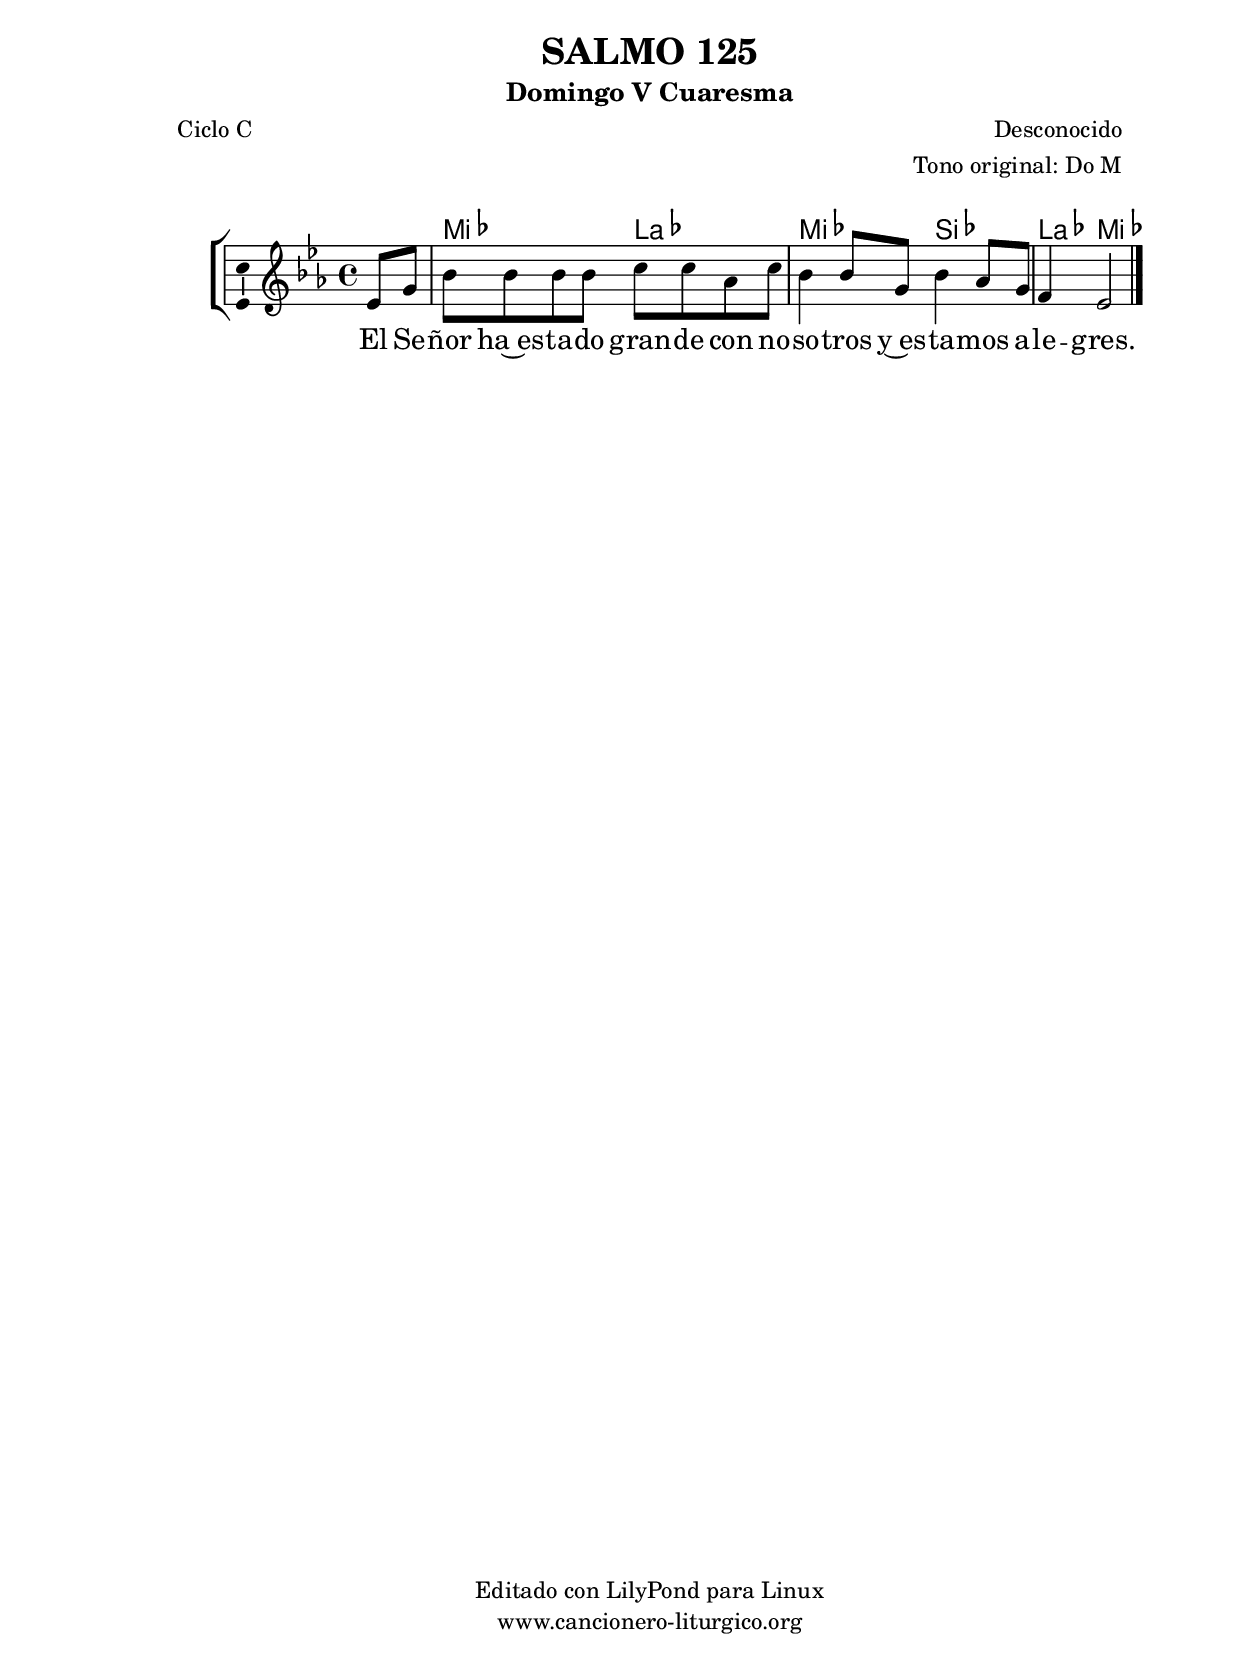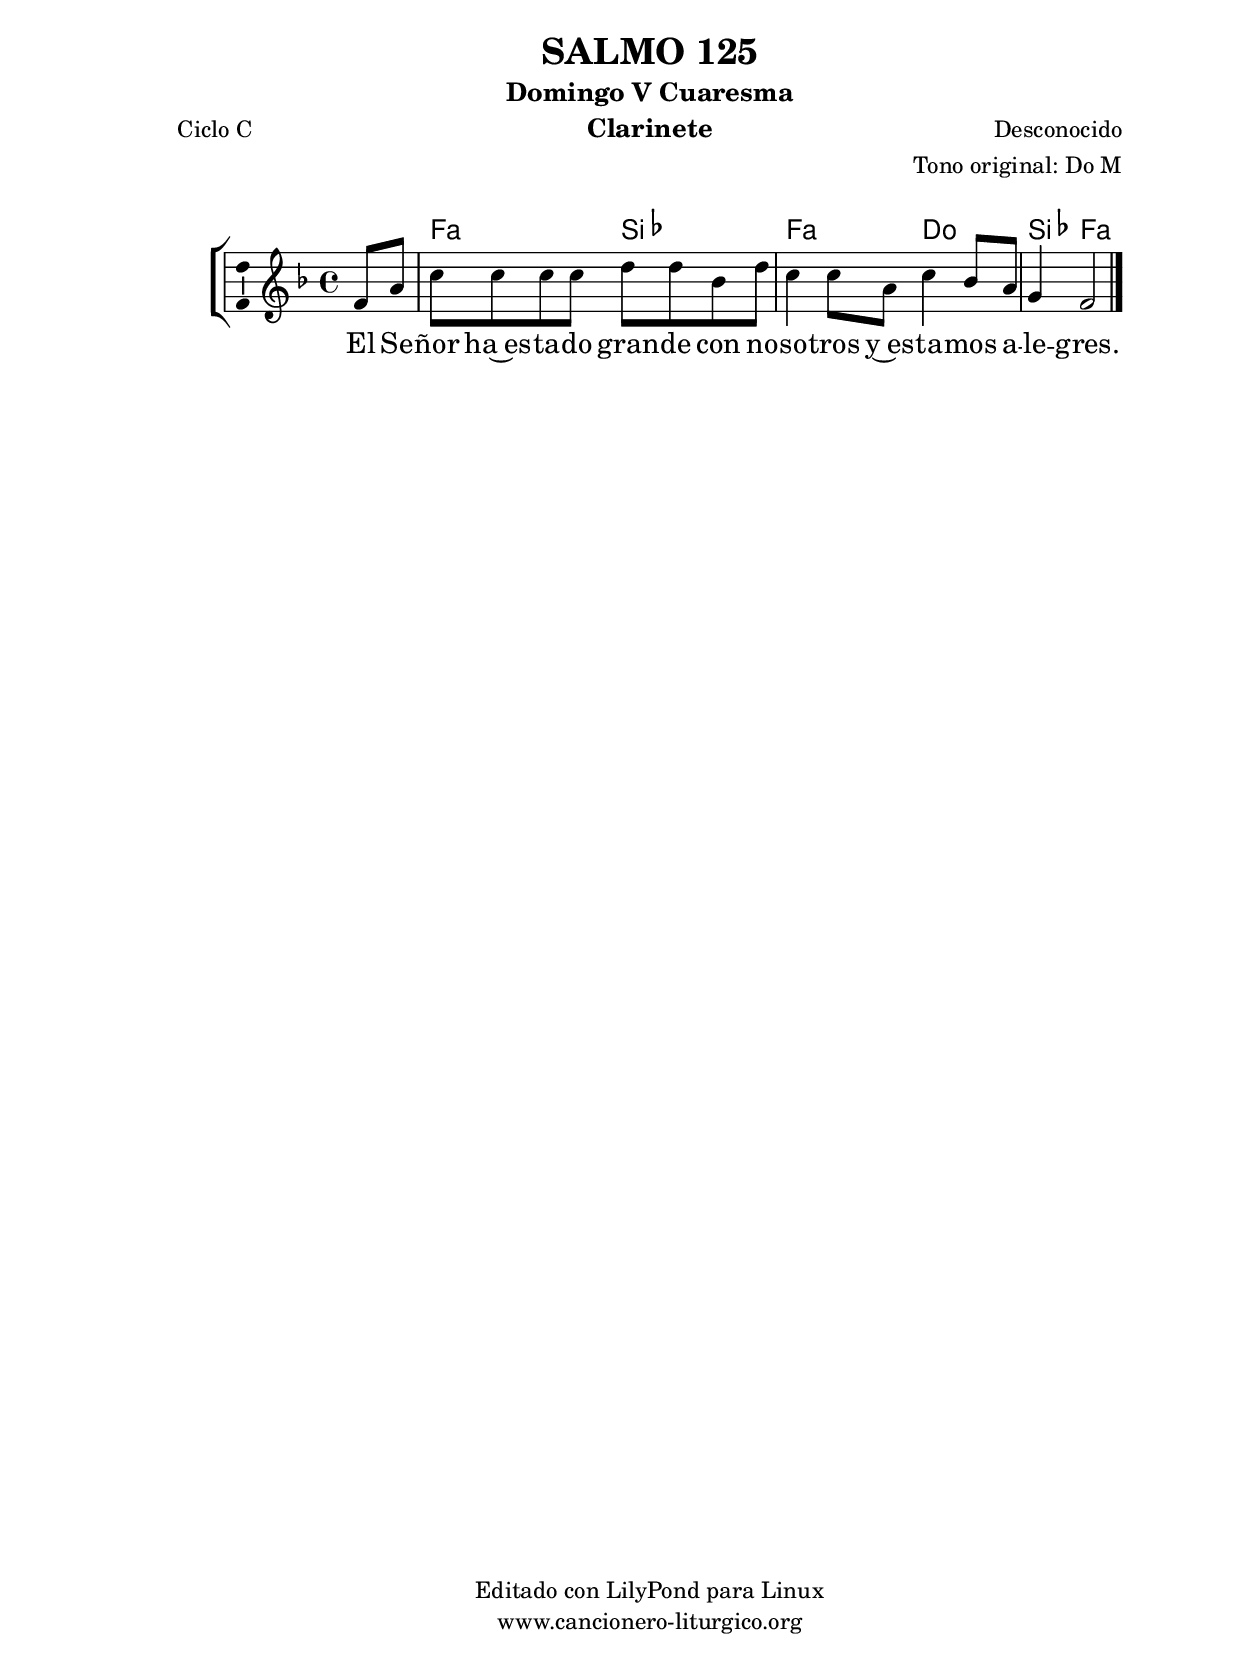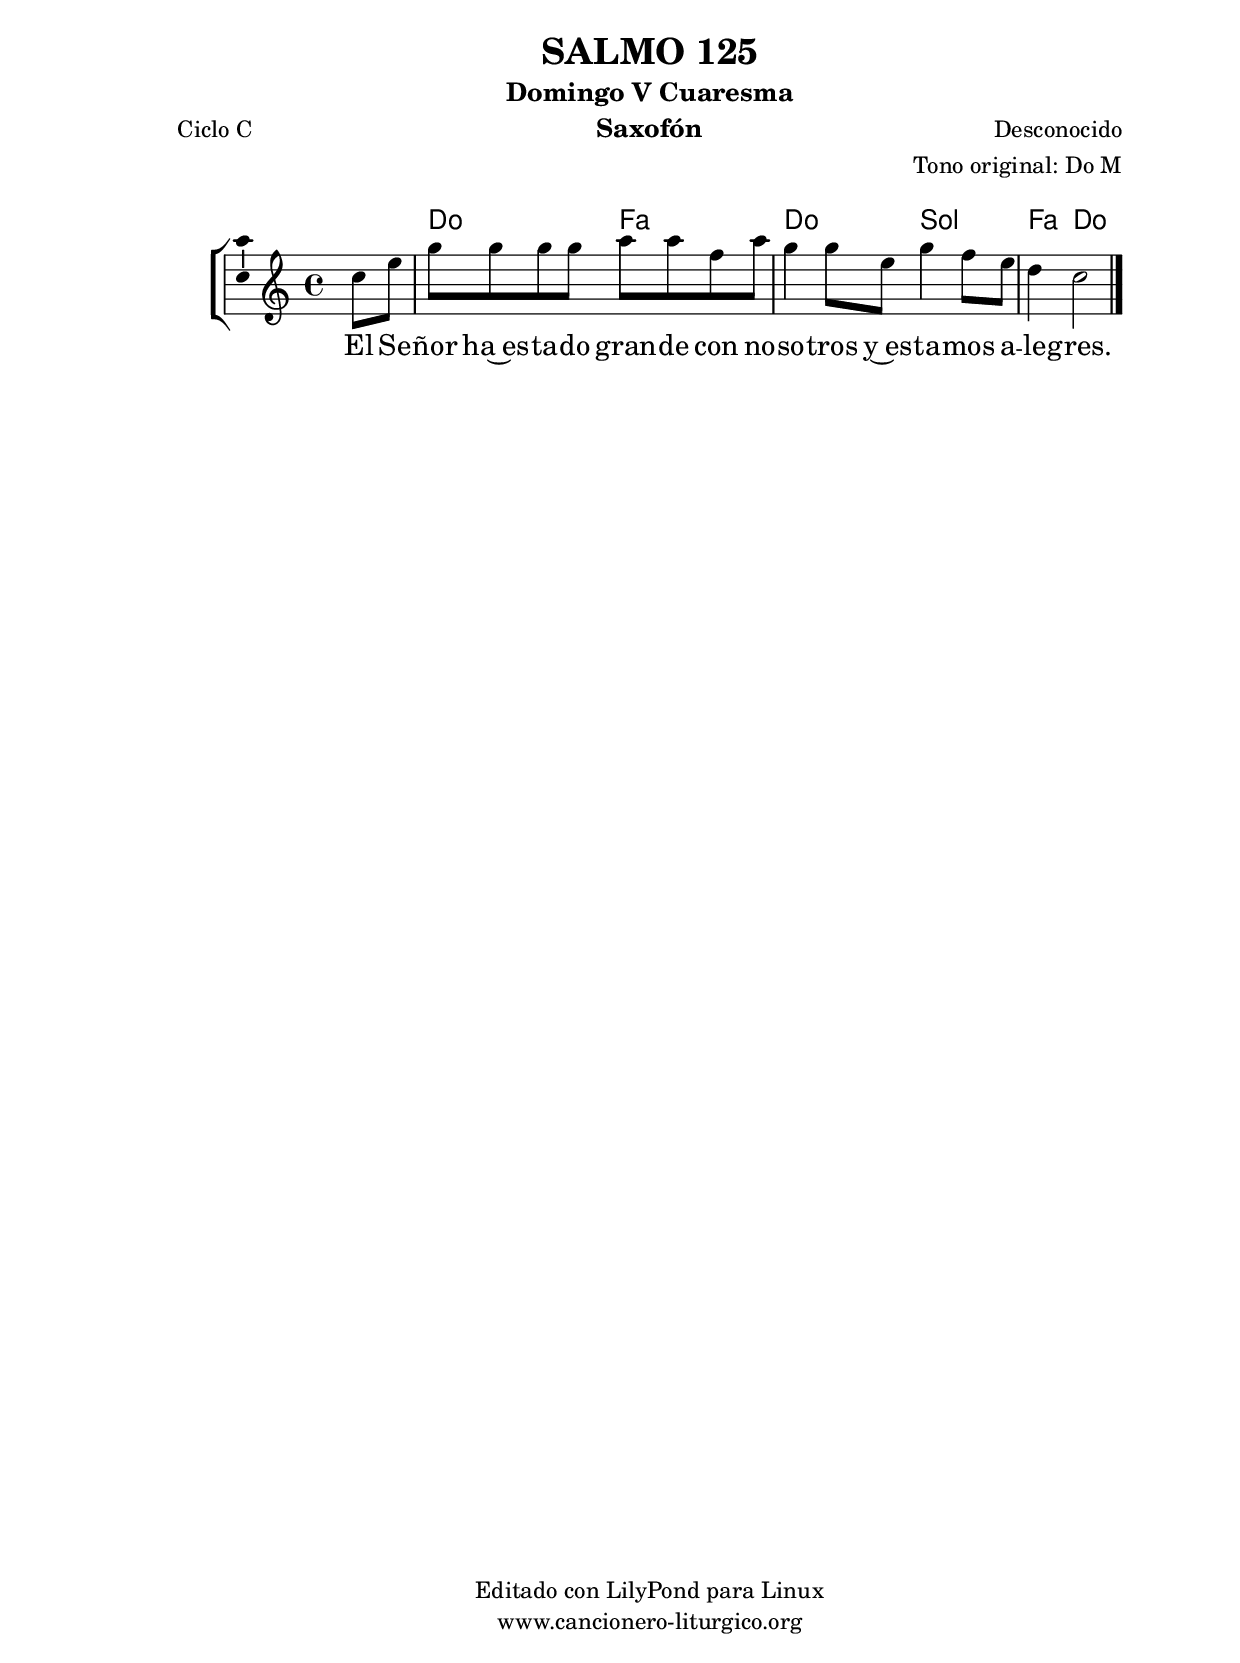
%
%para convertir .midi en .wav:
%timidity filename.midi -Ow -o finename.wav
%
%
%Para convertir de .wav a .mp3:
%lame -h -m j filename.wav
%
%
%para escuchar el midi:
%timidity nombrefichero.midi
%


%versión de lilypond para la que se ha escrito esta partitura:
\version "2.16.0"

	%Tamaño papel
	#(set-default-paper-size "a4")
	%Tamaño partitura
	#(set-global-staff-size 20)
	%No responde al pulsar sobre una nota
	#(ly:set-option 'point-and-click #f)

%parámetros del encabezamiento:
\header {
	title = "SALMO 125"
	subtitle = "Domingo V Cuaresma"
	composer = "Desconocido"
	poet = "Ciclo C"
	meter = ""
	arranger = "Tono original: Do M"
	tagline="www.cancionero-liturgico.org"
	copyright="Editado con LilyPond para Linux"
	tiempo = "Cuaresma"
	usos = "Salmo"
	letra = "El Señor ha estado grande con nosotros y estamos alegres."
	}

%parámetros asociados al papel:
\paper  {
	oddHeaderMarkup = \markup {\fill-line { \on-the-fly #not-first-page \fromproperty #'header:title \on-the-fly #not-first-page \fromproperty #'header:composer }}
	evenHeaderMarkup = \markup {\fill-line { \fromproperty #'header:composer \fromproperty #'header:title }}
	#(set-paper-size "a4")
	print-page-number = ##f
	first-page-number = 1
	print-first-page-number = ##f
%	head-separation = 3.0 \cm
	top-margin = 2.0 \cm
	bottom-margin = 0.5\cm
%%%	bottom-margin = -1.0\cm
	left-margin = 3.0 \cm
	line-width = 16.0 \cm 
	indent = 8\mm
	interscoreline = 2.\mm
	between-system-space = 15\mm
%	para que las partituras no llenen la hoja:
	ragged-bottom = ##t
%	idem para la última hoja:
	ragged-last-bottom = ##f
%	para que las partituras llenen el ancho del papel:
	ragged-last = ##f
	after-title-space = 2.5 \cm
%page-count=1
system-count=1

	%Flexible Vertical Spacing
%	markup-markup-spacing =
%	#'((basic-distance . 15) (minimum-distance . 15) (padding . 3))
	markup-system-spacing =
	#'((basic-distance . 15) (minimum-distance . 15) (padding . 3))
	system-system-spacing =
	#'((basic-distance . 15) (minimum-distance . 15) (padding . 3))
	score-system-spacing =
	#'((basic-distance . 15) (minimum-distance . 15) (padding . 5))
%	top-system-spacing = % header
%	#'((basic-distance . 8) (minimum-distance . 0) (padding . 3))
%	top-markup-spacing =
%	#'((basic-distance . 20) (minimum-distance . 20) (padding . 3))
	last-bottom-spacing = % footer
	#'((basic-distance . 5) (minimum-distance . 5) (padding . 3))
%	score-markup-spacing =
%	#'((basic-distance . 16) (minimum-distance . 13) (padding . 3))

	}


%parámetros que afectan a toda la partitura:
global =  {
	%clave de sol (G):
	\clef G
	%armadura:
	\transpose c ees
	\key c \major
	\tempo 4=80
	\set Score.tempoHideNote = ##t
	}


acordes = {
	\italianChords
	\chordmode {
	\transpose c ees
{

s2 s
c f
c g f4 c2 s4

	}
	}
}

melodia = 
	\transpose c ees
{
	\relative c'{
	\time 4/4

s2. c8 e
g g g g a a f a
g4 g8 e g4 f8 e
d4 c2 s4

	\bar "|."
	}
	}


texto = \lyricmode {
El Se -- ñor ha~es -- ta -- do gran -- de con no -- so -- tros y~es -- ta -- mos a -- le -- gres.
	}


acordesStaff = \context ChordNames = acordesStaff <<
	\set chordChanges = ##t
	\acordes
	>>


vozStaff = \context Voice = vozStaff
\with {\consists "Ambitus_engraver"}
<<
%	\set Staff.instrumentName = ""
%	\set Staff.shortInstrumentName = ""
%	\set Staff.midiInstrument = #"clarinet"
%	\set Staff.midiInstrument = #"cello"
%	\set Staff.midiInstrument = #"flute"
	\set Staff.midiInstrument = #"electric guitar (jazz)"
%	\set Staff.midiInstrument = #"english horn"
%	\set Staff.midiInstrument = #"violin"
%	\set Staff.midiInstrument = #"glockenspiel"
	\set Staff.midiMinimumVolume = #0.7
	\set Staff.midiMaximumVolume = #0.9
	\global
	\melodia
	>>


textoStaff = \context Lyrics = textoStaff <<
	\lyricsto vozStaff \texto
	>>

\book {
	\score {
		\context ChoirStaff {
			\override StaffGroup.SystemStartBracket #'collapse-height = #1
			\override Score.SystemStartBar #'collapse-height = #1
			<<
			\acordesStaff
			\vozStaff
			\textoStaff
			>>
			}
		\layout {
	    		\context {
				\Lyrics
				\override LyricText #'font-size = #2
				}
	   		 \context {
				\Score
				%fontSize = #3
				\override StaffSymbol #'staff-space = #(magstep +3)
				%\override Beam #'thickness = #0.55
				%\override SpacingSpanner #'spacing-increment = #1.0
				%\override Slur #'height-limit = #1.5
				}
			}
		}
	\score {
		\unfoldRepeats
		\context ChoirStaff {
			<<
			\acordesStaff
			\vozStaff
			>>
			}
		\midi {
	  		\context {
	  			\Score
				tempoWholesPerMinute = #(ly:make-moment 70 4)
				}
			}
		}
	}

%Partitura para clarinete
#(define output-suffix "C")
\book {
	\header{
		instrument = "Clarinete"
		}
	\score {
		\context ChoirStaff {
			\override StaffGroup.SystemStartBracket #'collapse-height = #1
			\override Score.SystemStartBar #'collapse-height = #1
\transpose c d
			<<
			\acordesStaff
			\vozStaff
			\textoStaff
			>>
			}
		\layout {
	    		\context {
				\Lyrics
				\override LyricText #'font-size = #2
				}
	   		 \context {
				\Score
				%fontSize = #3
				\override StaffSymbol #'staff-space = #(magstep +3)
				%\override Beam #'thickness = #0.55
				%\override SpacingSpanner #'spacing-increment = #1.0
				%\override Slur #'height-limit = #1.5
				}
			}
		}
	}

%Partitura para saxofón
#(define output-suffix "S")
\book {
	\header{
		instrument = "Saxofón"
		}
	\score {
		\context ChoirStaff {
			\override StaffGroup.SystemStartBracket #'collapse-height = #1
			\override Score.SystemStartBar #'collapse-height = #1
\transpose c a
			<<
			\acordesStaff
			\vozStaff
			\textoStaff
			>>
			}
		\layout {
	    		\context {
				\Lyrics
				\override LyricText #'font-size = #2
				}
	   		 \context {
				\Score
				%fontSize = #3
				\override StaffSymbol #'staff-space = #(magstep +3)
				%\override Beam #'thickness = #0.55
				%\override SpacingSpanner #'spacing-increment = #1.0
				%\override Slur #'height-limit = #1.5
				}
			}
		}
	}

